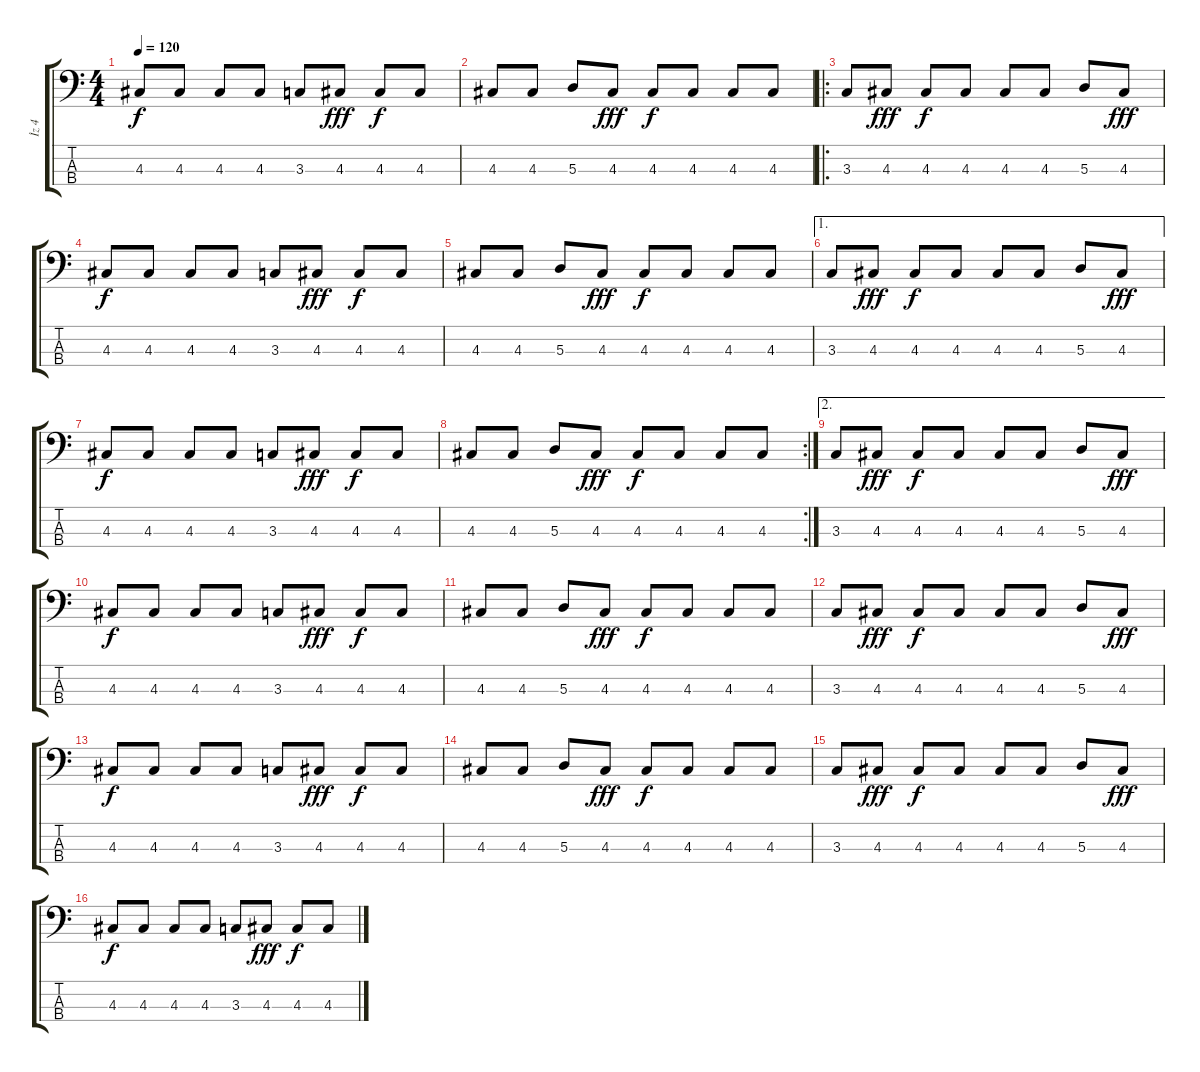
\track ("İz 4" "İz 4") {instrument electricbassfinger}
\staff {score tabs}
\tuning (G2 D2 A1 E1) {hide}
\ts (4 4)
\tempo 120
\clef f4
\ks c
4.3.8{dy f} 4.3.8 4.3.8 4.3.8 3.3.8 4.3.8{dy fff} 4.3.8{dy f} 4.3.8 |
4.3.8 4.3.8 5.3.8 4.3.8{dy fff} 4.3.8{dy f} 4.3.8 4.3.8 4.3.8 |
\ro
3.3.8 4.3.8{dy fff} 4.3.8{dy f} 4.3.8 4.3.8 4.3.8 5.3.8 4.3.8{dy fff} |
4.3.8{dy f} 4.3.8 4.3.8 4.3.8 3.3.8 4.3.8{dy fff} 4.3.8{dy f} 4.3.8 |
4.3.8 4.3.8 5.3.8 4.3.8{dy fff} 4.3.8{dy f} 4.3.8 4.3.8 4.3.8 |
\ae 1
3.3.8 4.3.8{dy fff} 4.3.8{dy f} 4.3.8 4.3.8 4.3.8 5.3.8 4.3.8{dy fff} |
4.3.8{dy f} 4.3.8 4.3.8 4.3.8 3.3.8 4.3.8{dy fff} 4.3.8{dy f} 4.3.8 |
\rc 2
4.3.8 4.3.8 5.3.8 4.3.8{dy fff} 4.3.8{dy f} 4.3.8 4.3.8 4.3.8 |
\ae 2
3.3.8 4.3.8{dy fff} 4.3.8{dy f} 4.3.8 4.3.8 4.3.8 5.3.8 4.3.8{dy fff} |
4.3.8{dy f} 4.3.8 4.3.8 4.3.8 3.3.8 4.3.8{dy fff} 4.3.8{dy f} 4.3.8 |
4.3.8 4.3.8 5.3.8 4.3.8{dy fff} 4.3.8{dy f} 4.3.8 4.3.8 4.3.8 |
3.3.8 4.3.8{dy fff} 4.3.8{dy f} 4.3.8 4.3.8 4.3.8 5.3.8 4.3.8{dy fff} |
4.3.8{dy f} 4.3.8 4.3.8 4.3.8 3.3.8 4.3.8{dy fff} 4.3.8{dy f} 4.3.8 |
4.3.8 4.3.8 5.3.8 4.3.8{dy fff} 4.3.8{dy f} 4.3.8 4.3.8 4.3.8 |
3.3.8 4.3.8{dy fff} 4.3.8{dy f} 4.3.8 4.3.8 4.3.8 5.3.8 4.3.8{dy fff} |
4.3.8{dy f} 4.3.8 4.3.8 4.3.8 3.3.8 4.3.8{dy fff} 4.3.8{dy f} 4.3.8
